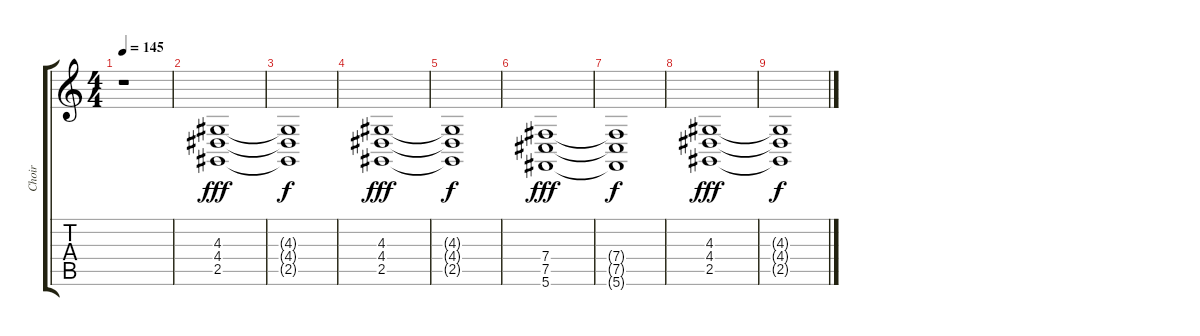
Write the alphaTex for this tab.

\track ("Choir" "Choir") {instrument choiraahs}
\staff {score tabs}
\tuning (Db4 Ab3 E3 B2 Gb2 Db2) {hide}
\ts (4 4)
\tempo 145
\clef g2
\ks c
r.1{dy fff} |
(4.3 4.4 2.5).1 |
(4.3{t} 4.4{t} 2.5{t}).1{dy f} |
(4.3 4.4 2.5).1{dy fff} |
(4.3{t} 4.4{t} 2.5{t}).1{dy f} |
(7.4 7.5 5.6).1{dy fff} |
(7.4{t} 7.5{t} 5.6{t}).1{dy f} |
(4.3 4.4 2.5).1{dy fff} |
(4.3{t} 4.4{t} 2.5{t}).1{dy f}
